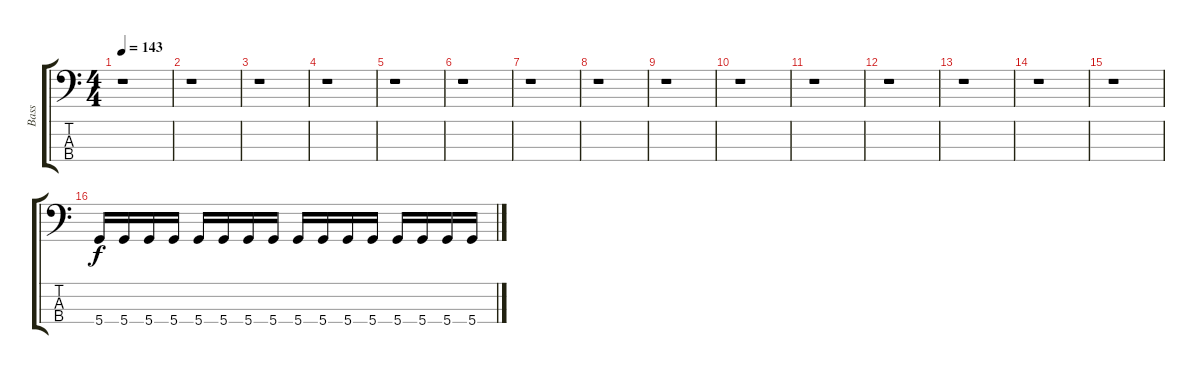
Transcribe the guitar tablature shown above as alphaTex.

\track ("Bass" "Bass") {instrument electricbassfinger}
\staff {score tabs}
\tuning (F2 C2 G1 D1) {hide}
\ts (4 4)
\tempo 143
\clef f4
\ks c
r.1{dy f} |
r.1 |
r.1 |
r.1 |
r.1 |
r.1 |
r.1 |
r.1 |
r.1 |
r.1 |
r.1 |
r.1 |
r.1 |
r.1 |
r.1 |
5.4.16 5.4.16 5.4.16 5.4.16 5.4.16 5.4.16 5.4.16 5.4.16 5.4.16 5.4.16 5.4.16 5.4.16 5.4.16 5.4.16 5.4.16 5.4.16
